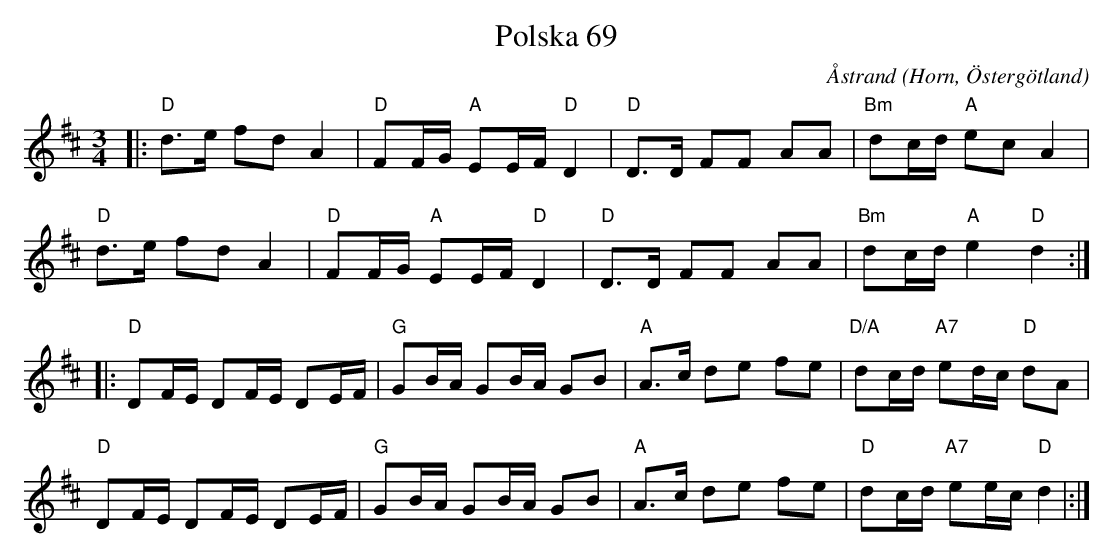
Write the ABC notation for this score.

X:1
T:Polska 69
C:Åstrand
O:Horn, Östergötland
M:3/4
L:1/8
K:D
V:1
|:"D"d>e fd A2|"D"FF/G/"A" EE/F/ "D"D2|"D"D>D FF AA|"Bm"dc/d/ "A"ec A2|
"D"d>e fd A2|"D"FF/G/"A" EE/F/ "D"D2|"D"D>D FF AA|"Bm"dc/d/ "A"e2 "D" d2:|
|:"D"DF/E/ DF/E/ DE/F/|"G"GB/A/ GB/A/ GB|"A"A>c de fe|"D/A"dc/d/ "A7"ed/c/ "D"dA|
"D"DF/E/ DF/E/ DE/F/|"G"GB/A/ GB/A/ GB|"A"A>c de fe|"D"dc/d/ "A7"ee/c/ "D" d2|:|]
